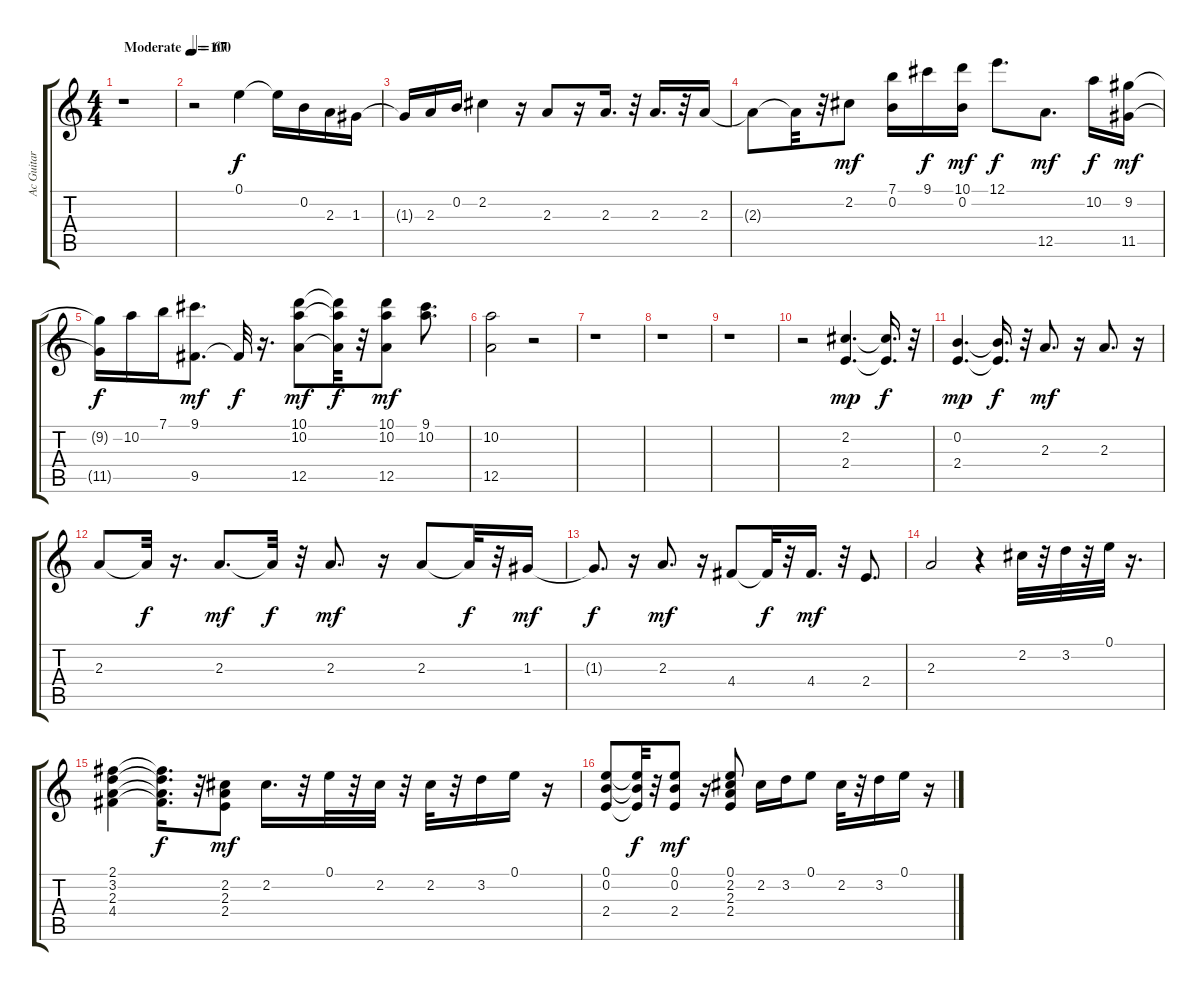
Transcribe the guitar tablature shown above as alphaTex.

\track ("Ac Guitar" "Ac Guitar") {instrument acousticguitarnylon}
\staff {score tabs}
\tuning (E4 B3 G3 D3 A2 E2) {hide}
\ts (4 4)
\tempo (100 "Moderate")
\clef g2
\ks c
r.1{dy f instrument acousticguitarnylon} |
\tempo 67
r.2 0.1.4 0.1{t}.16 0.2.16 2.3.16 1.3.16 |
1.3{t}.16 2.3.16 0.2.16 2.2.4 r.16 2.3.8 r.16 2.3.16{d} r.32 2.3.16{d} r.32 2.3.16 |
2.3{t}.8 2.3{t}.32 r.32 2.2.8{dy mf} (7.1 0.2).16 9.1.16{dy f} (10.1 0.2).16{dy mf} 12.1.8{d dy f} 12.5.8{d dy mf} 10.2.16{dy f} (9.2 11.5).16{dy mf} |
(9.2{t} 11.5{t}).16{dy f} 10.2.16 7.1.16 (9.1 9.5).8{d dy mf} 9.5{t}.32{dy f} r.16{d} (10.1 10.2 12.5).8{dy mf} (10.1{t} 10.2{t} 12.5{t}).32{dy f} r.32 (10.1 10.2 12.5).8{dy mf} (9.1 10.2).8{d} |
(10.2 12.5).2 r.2 |
r.1 |
r.1 |
r.1 |
r.2 (2.2 2.4).4{d dy mp} (2.2{t} 2.4{t}).16{d dy f} r.32 |
(0.2 2.4).4{d dy mp} (0.2{t} 2.4{t}).16{d dy f} r.32 2.3.8{d dy mf} r.16 2.3.8{d} r.16 |
2.3.8 2.3{t}.32{dy f} r.16{d} 2.3.8{d dy mf} 2.3{t}.32{dy f} r.32 2.3.8{d dy mf} r.16 2.3.8 2.3{t}.32{dy f} r.32 1.3.16{dy mf} |
1.3{t}.8{d dy f} r.16 2.3.8{d dy mf} r.16 4.4.8 4.4{t}.32{dy f} r.32 4.4.16{d dy mf} r.32 2.4.8{d} |
2.3.2 r.4 2.2.32 r.32 3.2.32 r.32 0.1.32 r.16{d} |
(2.1 3.2 2.3 4.4).4 (2.1{t} 3.2{t} 2.3{t} 4.4{t}).16{d dy f} r.32 (2.2 2.3 2.4).8{dy mf} 2.2.16{d} r.32 0.1.32 r.32 2.2.32 r.32 2.2.32 r.32 3.2.16 0.1.16 r.16 |
(0.1 0.2 2.4).8 (0.1{t} 0.2{t} 2.4{t}).32{dy f} r.32 (0.1 0.2 2.4).8{dy mf} r.16 (0.1 2.2 2.3 2.4).8 2.2.16 3.2.16 0.1.8 2.2.32 r.32 3.2.16 0.1.16 r.16
